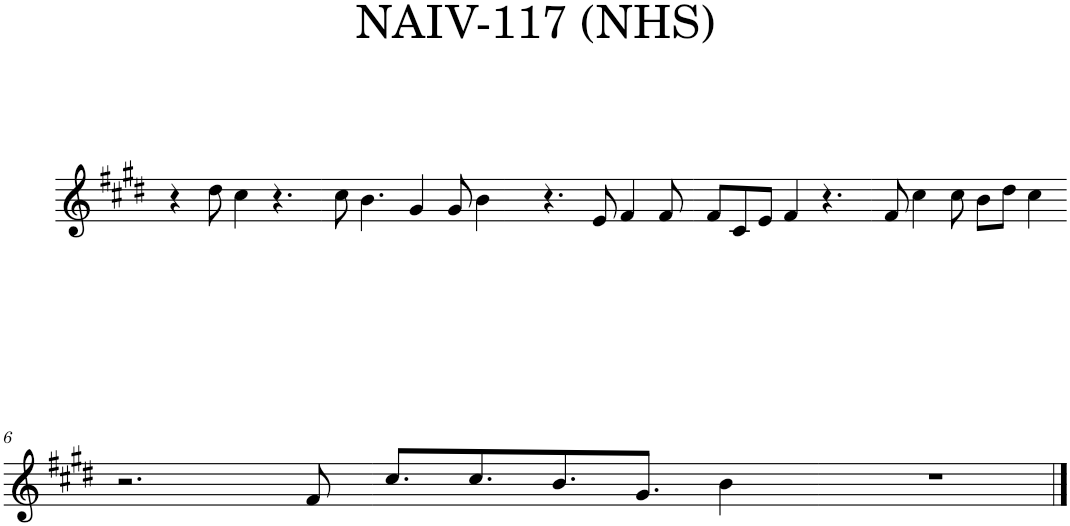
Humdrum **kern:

**kern
*part1
*staff1
*I"Piano
*I'Pno.
*clefG2
*k[f#c#g#d#]
=1
4r
8dd#\
4cc#\
4.r
=2
8cc#\
4.b\
4g#/
8g#/
[8b\
=3
8b\]
4.r
8e/
4f#/
8f#/
=4
8f#/L
8c#/
8e/J
4f#/
4.r
=5
8f#/
4cc#\
8cc#\
8b\L
8dd#\J
4cc#\
!!LO:LB:g=z
=6
2.r
8f#/
=7
8.cc#/L
8.cc#/
8.b/
8.g#/J
4b\
=8
1r
==
*-
